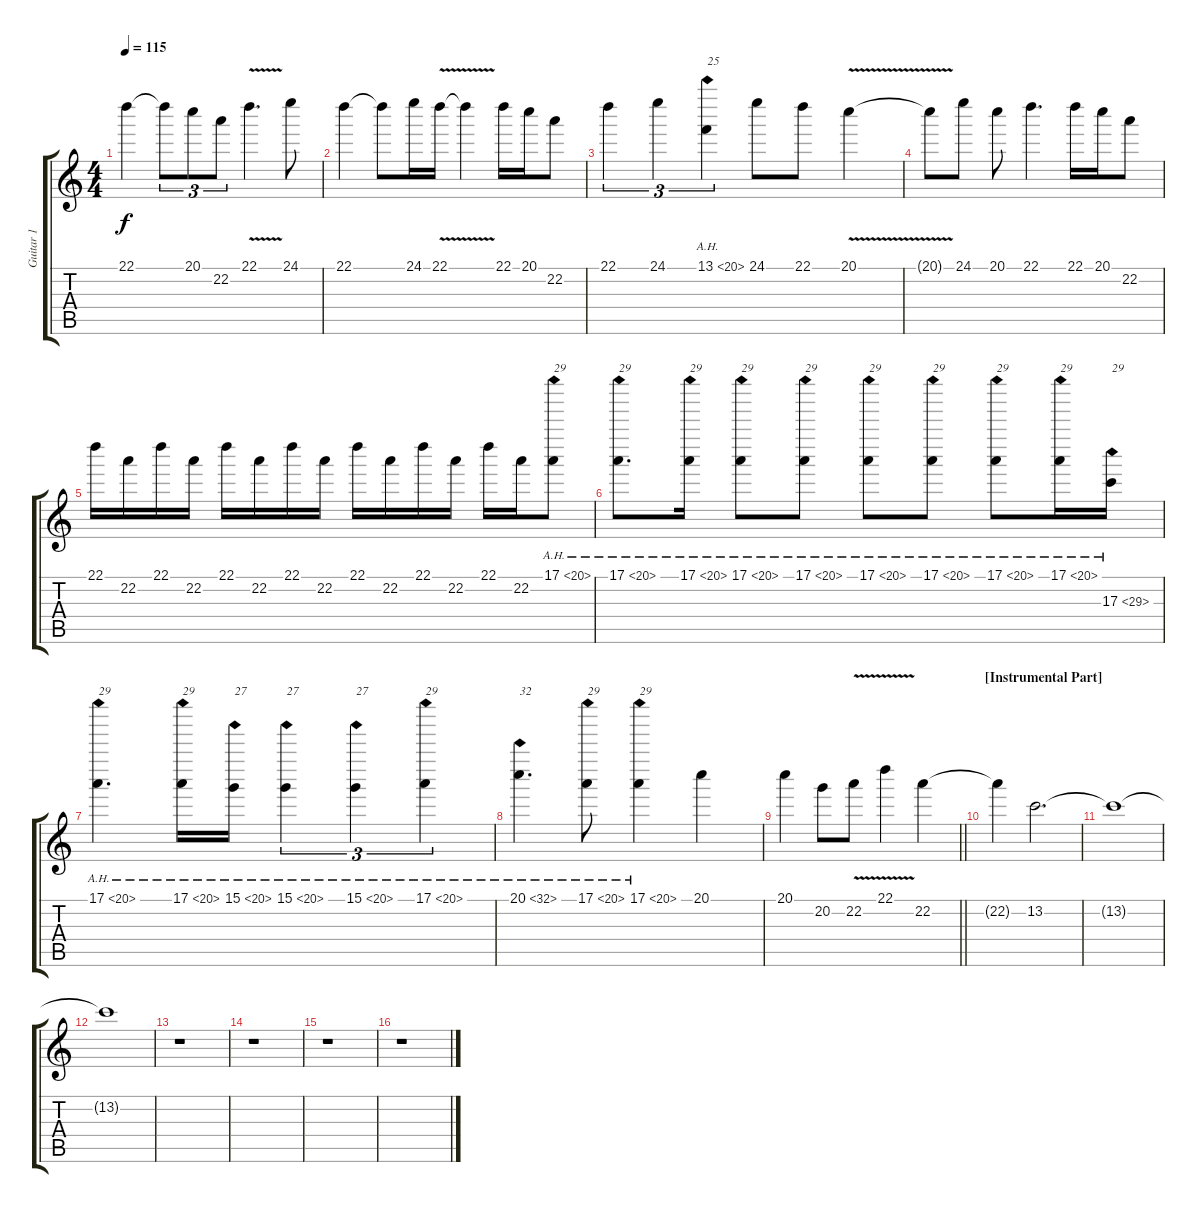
\track ("Guitar 1" "Guitar 1") {instrument overdrivenguitar}
\staff {score tabs}
\tuning (E4 B3 G3 D3 A2 E2) {hide}
\ts (4 4)
\tempo 115
\clef g2
\ks c
22.1.4{dy f} 22.1{t}.8{tu (3 2)} 20.1.8{tu (3 2)} 22.2.8{tu (3 2)} 22.1{v}.4{d} 24.1.8 |
22.1.4 22.1{t}.8 24.1.16 22.1{v}.16 22.1{t}.4 22.1.16 20.1.16 22.2.8 |
22.1.4{tu (3 2)} 24.1.4{tu (3 2)} 13.1{ah 7}.4{tu (3 2) txt "25"} 24.1.8 22.1.8 20.1{v}.4 |
20.1{t}.8 24.1.8 20.1.8 22.1.4{d} 22.1.16 20.1.16 22.2.8 |
22.1.16 22.2.16 22.1.16 22.2.16 22.1.16 22.2.16 22.1.16 22.2.16 22.1.16 22.2.16 22.1.16 22.2.16 22.1.16 22.2.16 17.1{ah 3}.8{txt "29"} |
17.1{ah 3}.8{d txt "29"} 17.1{ah 3}.16{txt "29"} 17.1{ah 3}.8{txt "29"} 17.1{ah 3}.8{txt "29"} 17.1{ah 3}.8{txt "29"} 17.1{ah 3}.8{txt "29"} 17.1{ah 3}.8{txt "29"} 17.1{ah 3}.16{txt "29"} 17.3{ah 12}.16{txt "29"} |
17.1{ah 3}.4{d txt "29"} 17.1{ah 3}.16{txt "29"} 15.1{ah 5}.16{txt "27"} 15.1{ah 5}.4{tu (3 2) txt "27"} 15.1{ah 5}.4{tu (3 2) txt "27"} 17.1{ah 3}.4{tu (3 2) txt "29"} |
20.1{ah 12}.4{d txt "32"} 17.1{ah 3}.8{txt "29"} 17.1{ah 3}.4{txt "29"} 20.1.4 |
\barLineRight lightlight
20.1.4 20.2.8 22.2{v}.8 22.1{v}.4 22.2.4 |
\section ("" "[Instrumental Part]")
22.2{t}.4 13.2.2{d} |
13.2{t}.1 |
13.2{t}.1 |
r.1 |
r.1 |
r.1 |
r.1
